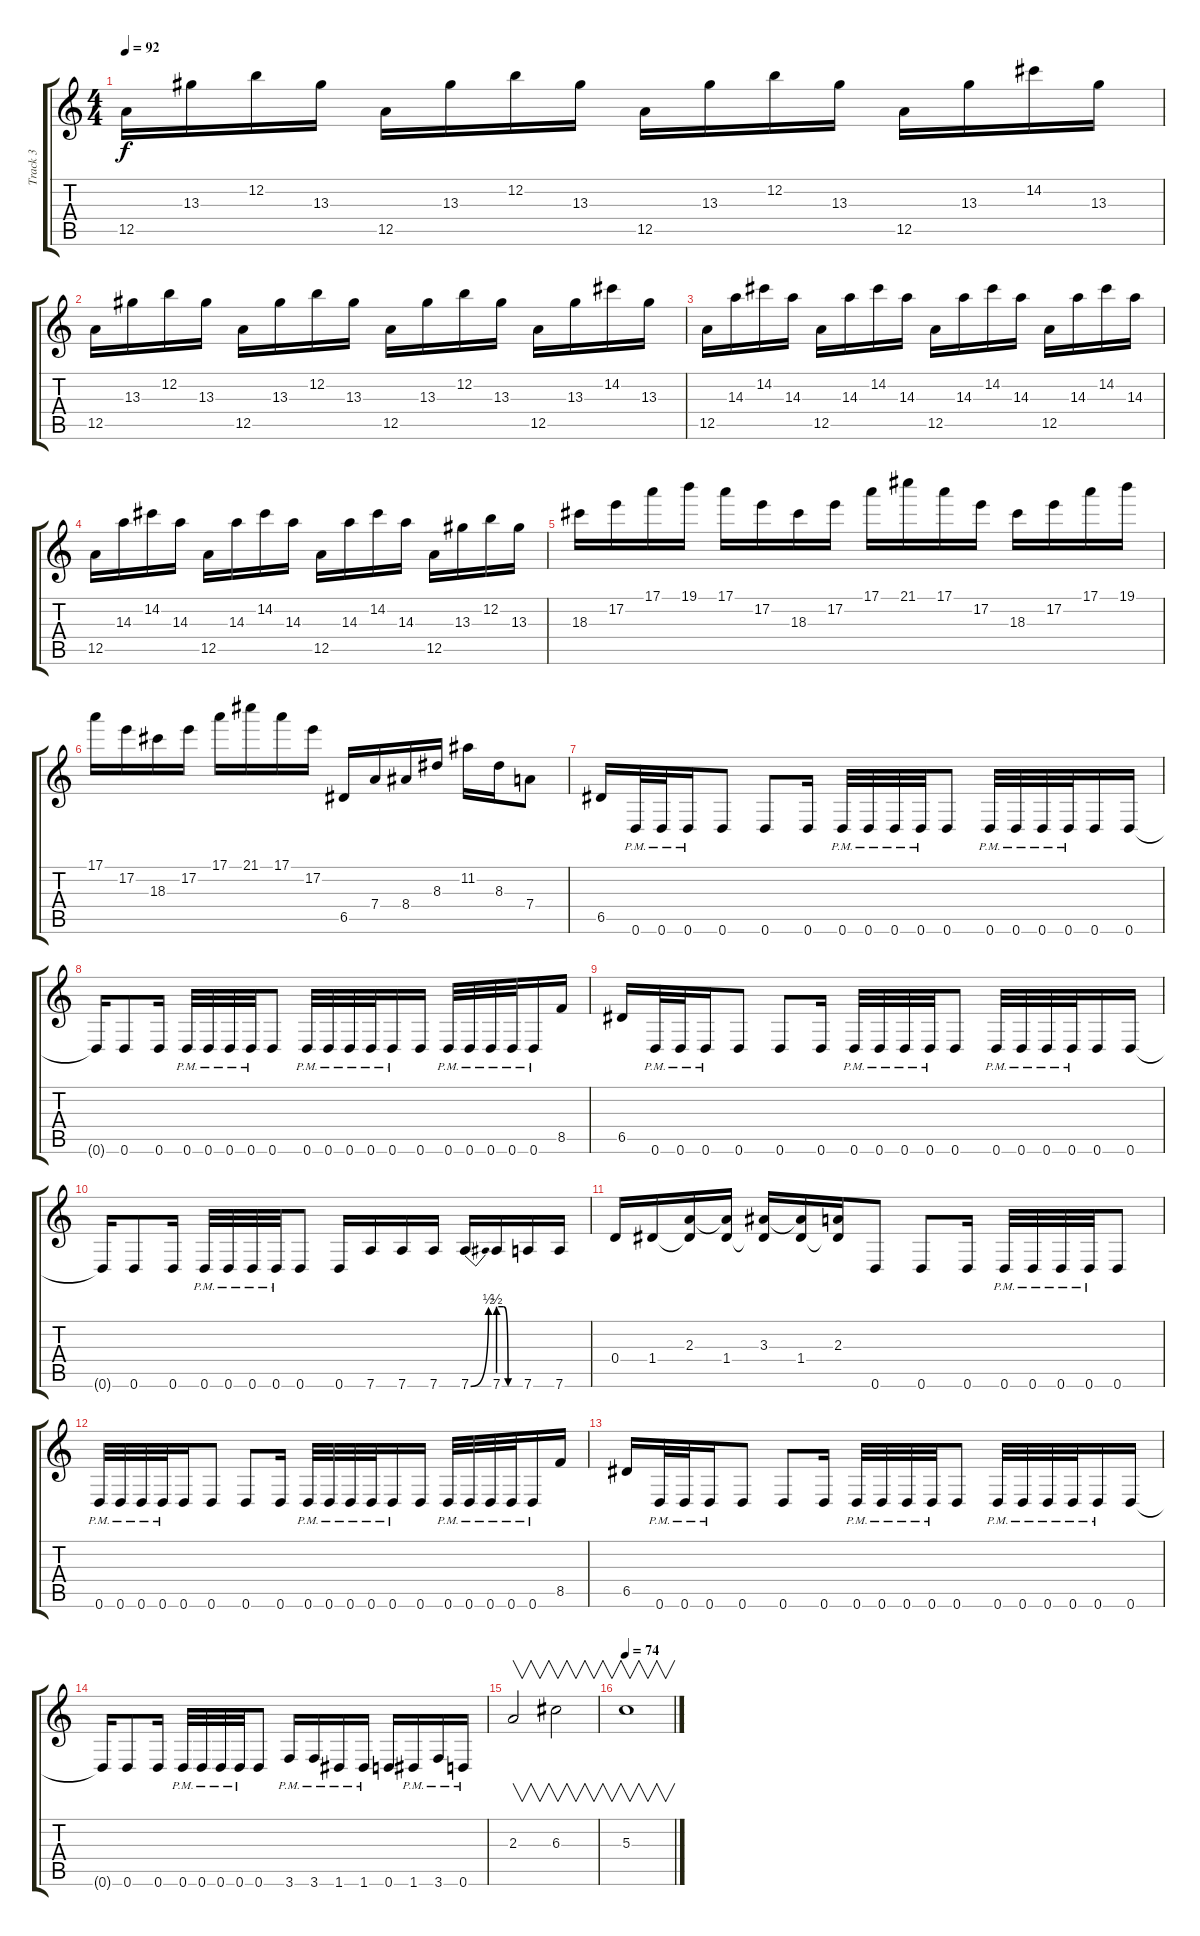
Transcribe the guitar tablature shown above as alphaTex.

\track ("Track 3" "Track 3") {instrument distortionguitar}
\staff {score tabs}
\tuning (E4 B3 G3 D3 A2 D2) {hide}
\ts (4 4)
\tempo 92
\clef g2
\ks c
12.5.16{dy f} 13.3.16 12.2.16 13.3.16 12.5.16 13.3.16 12.2.16 13.3.16 12.5.16 13.3.16 12.2.16 13.3.16 12.5.16 13.3.16 14.2.16 13.3.16 |
12.5.16 13.3.16 12.2.16 13.3.16 12.5.16 13.3.16 12.2.16 13.3.16 12.5.16 13.3.16 12.2.16 13.3.16 12.5.16 13.3.16 14.2.16 13.3.16 |
12.5.16 14.3.16 14.2.16 14.3.16 12.5.16 14.3.16 14.2.16 14.3.16 12.5.16 14.3.16 14.2.16 14.3.16 12.5.16 14.3.16 14.2.16 14.3.16 |
12.5.16 14.3.16 14.2.16 14.3.16 12.5.16 14.3.16 14.2.16 14.3.16 12.5.16 14.3.16 14.2.16 14.3.16 12.5.16 13.3.16 12.2.16 13.3.16 |
18.3.16 17.2.16 17.1.16 19.1.16 17.1.16 17.2.16 18.3.16 17.2.16 17.1.16 21.1.16 17.1.16 17.2.16 18.3.16 17.2.16 17.1.16 19.1.16 |
17.1.16 17.2.16 18.3.16 17.2.16 17.1.16 21.1.16 17.1.16 17.2.16 6.5.16 7.4.16 8.4.16 8.3.16 11.2.16 8.3.16 7.4.8 |
6.5.16 0.6{pm}.32 0.6{pm}.32 0.6{pm}.16 0.6.8 0.6.8 0.6.16 0.6{pm}.32 0.6{pm}.32 0.6{pm}.32 0.6{pm}.32 0.6.8 0.6{pm}.32 0.6{pm}.32 0.6{pm}.32 0.6{pm}.32 0.6.16 0.6.16 |
0.6{t}.16 0.6.8 0.6.16 0.6{pm}.32 0.6{pm}.32 0.6{pm}.32 0.6{pm}.32 0.6.8 0.6{pm}.32 0.6{pm}.32 0.6{pm}.32 0.6{pm}.32 0.6{pm}.16 0.6.16 0.6{pm}.32 0.6{pm}.32 0.6{pm}.32 0.6{pm}.32 0.6{pm}.16 8.5.16 |
6.5.16 0.6{pm}.32 0.6{pm}.32 0.6{pm}.16 0.6.8 0.6.8 0.6.16 0.6{pm}.32 0.6{pm}.32 0.6{pm}.32 0.6{pm}.32 0.6.8 0.6{pm}.32 0.6{pm}.32 0.6{pm}.32 0.6{pm}.32 0.6.16 0.6.16 |
0.6{t}.16 0.6.8 0.6.16 0.6{pm}.32 0.6{pm}.32 0.6{pm}.32 0.6{pm}.32 0.6.8 0.6.16 7.6.16 7.6.16 7.6.16 7.6{be (bend 0 0 60 2)}.16 7.6{be (custom 0 2 15 2 27 0 60 0)}.16 7.6.16 7.6.16 |
0.4.16 1.4.16 (2.3 1.4{t}).16 (2.3{t} 1.4).16 (3.3 1.4{t}).16 (3.3{t} 1.4).16 (2.3 1.4{t}).16 0.6.8 0.6.8 0.6.16 0.6{pm}.32 0.6{pm}.32 0.6{pm}.32 0.6{pm}.32 0.6.8 |
0.6{pm}.32 0.6{pm}.32 0.6{pm}.32 0.6{pm}.32 0.6.16 0.6.8 0.6.8 0.6.16 0.6{pm}.32 0.6{pm}.32 0.6{pm}.32 0.6{pm}.32 0.6{pm}.16 0.6.16 0.6{pm}.32 0.6{pm}.32 0.6{pm}.32 0.6{pm}.32 0.6{pm}.16 8.5.16 |
6.5.16 0.6{pm}.32 0.6{pm}.32 0.6{pm}.16 0.6.8 0.6.8 0.6.16 0.6{pm}.32 0.6{pm}.32 0.6{pm}.32 0.6{pm}.32 0.6.8 0.6{pm}.32 0.6{pm}.32 0.6{pm}.32 0.6{pm}.32 0.6{pm}.16 0.6.16 |
0.6{t}.16 0.6.8 0.6.16 0.6{pm}.32 0.6{pm}.32 0.6{pm}.32 0.6{pm}.32 0.6.8 3.6{pm}.16 3.6{pm}.16 1.6{pm}.16 1.6{pm}.16 0.6.16 1.6{pm}.16 3.6{pm}.16 0.6{pm}.16 |
2.3.2{v} 6.3.2{v} |
\tempo 74
5.3.1{v}
